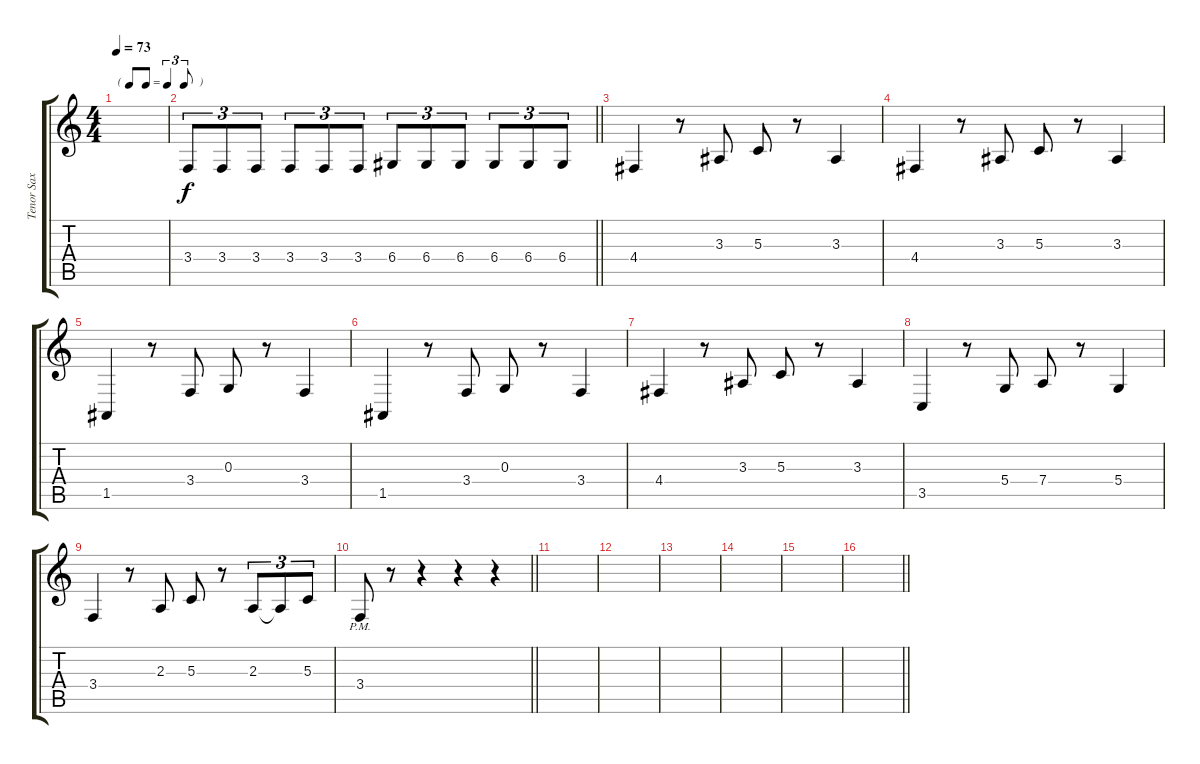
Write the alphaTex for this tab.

\track ("Tenor Sax" "Tenor Sax") {instrument tenorsax}
\staff {score tabs}
\tuning (E4 B3 G3 D3 A2 E2) {hide}
\ts (4 4)
\tf triplet8th
\tempo 73
\clef g2
\ks c
|
\barLineRight lightlight
3.4.8{tu (3 2)} 3.4.8{tu (3 2)} 3.4.8{tu (3 2)} 3.4.8{tu (3 2)} 3.4.8{tu (3 2) dy f} 3.4.8{tu (3 2)} 6.4.8{tu (3 2)} 6.4.8{tu (3 2)} 6.4.8{tu (3 2)} 6.4.8{tu (3 2)} 6.4.8{tu (3 2)} 6.4.8{tu (3 2)} |
\section ("" "")
4.4.4 r.8 3.3.8 5.3.8 r.8 3.3.4 |
4.4.4 r.8 3.3.8 5.3.8 r.8 3.3.4 |
1.5.4 r.8 3.4.8 0.3.8 r.8 3.4.4 |
1.5.4 r.8 3.4.8 0.3.8 r.8 3.4.4 |
4.4.4 r.8 3.3.8 5.3.8 r.8 3.3.4 |
3.5.4 r.8 5.4.8 7.4.8 r.8 5.4.4 |
3.4.4 r.8 2.3.8 5.3.8 r.8 2.3.8{tu (3 2)} 2.3{t}.8{tu (3 2)} 5.3.8{tu (3 2)} |
\barLineRight lightlight
3.4{pm}.8 r.8 r.4 r.4 r.4 |
\section ("" "")
|
|
|
|
|
\barLineRight lightlight
